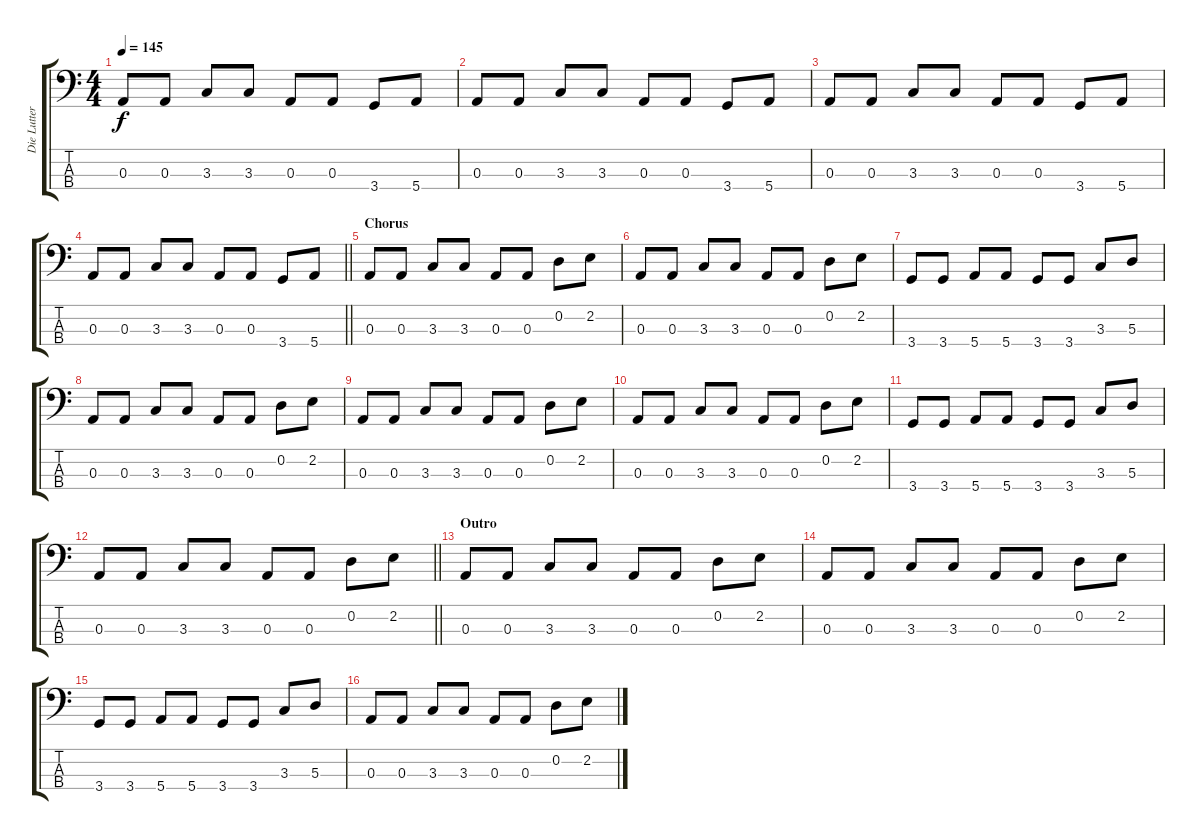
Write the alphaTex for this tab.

\track ("Die Lutter" "Die Lutter") {instrument electricbasspick}
\staff {score tabs}
\tuning (G2 D2 A1 E1) {hide}
\ts (4 4)
\tempo 145
\clef f4
\ks c
0.3.8{dy f} 0.3.8 3.3.8 3.3.8 0.3.8 0.3.8 3.4.8 5.4.8 |
0.3.8 0.3.8 3.3.8 3.3.8 0.3.8 0.3.8 3.4.8 5.4.8 |
0.3.8 0.3.8 3.3.8 3.3.8 0.3.8 0.3.8 3.4.8 5.4.8 |
\barLineRight lightlight
0.3.8 0.3.8 3.3.8 3.3.8 0.3.8 0.3.8 3.4.8 5.4.8 |
\section ("" "Chorus")
0.3.8 0.3.8 3.3.8 3.3.8 0.3.8 0.3.8 0.2.8 2.2.8 |
0.3.8 0.3.8 3.3.8 3.3.8 0.3.8 0.3.8 0.2.8 2.2.8 |
3.4.8 3.4.8 5.4.8 5.4.8 3.4.8 3.4.8 3.3.8 5.3.8 |
0.3.8 0.3.8 3.3.8 3.3.8 0.3.8 0.3.8 0.2.8 2.2.8 |
0.3.8 0.3.8 3.3.8 3.3.8 0.3.8 0.3.8 0.2.8 2.2.8 |
0.3.8 0.3.8 3.3.8 3.3.8 0.3.8 0.3.8 0.2.8 2.2.8 |
3.4.8 3.4.8 5.4.8 5.4.8 3.4.8 3.4.8 3.3.8 5.3.8 |
\barLineRight lightlight
0.3.8 0.3.8 3.3.8 3.3.8 0.3.8 0.3.8 0.2.8 2.2.8 |
\section ("" "Outro")
0.3.8 0.3.8 3.3.8 3.3.8 0.3.8 0.3.8 0.2.8 2.2.8 |
0.3.8 0.3.8 3.3.8 3.3.8 0.3.8 0.3.8 0.2.8 2.2.8 |
3.4.8 3.4.8 5.4.8 5.4.8 3.4.8 3.4.8 3.3.8 5.3.8 |
0.3.8 0.3.8 3.3.8 3.3.8 0.3.8 0.3.8 0.2.8 2.2.8
